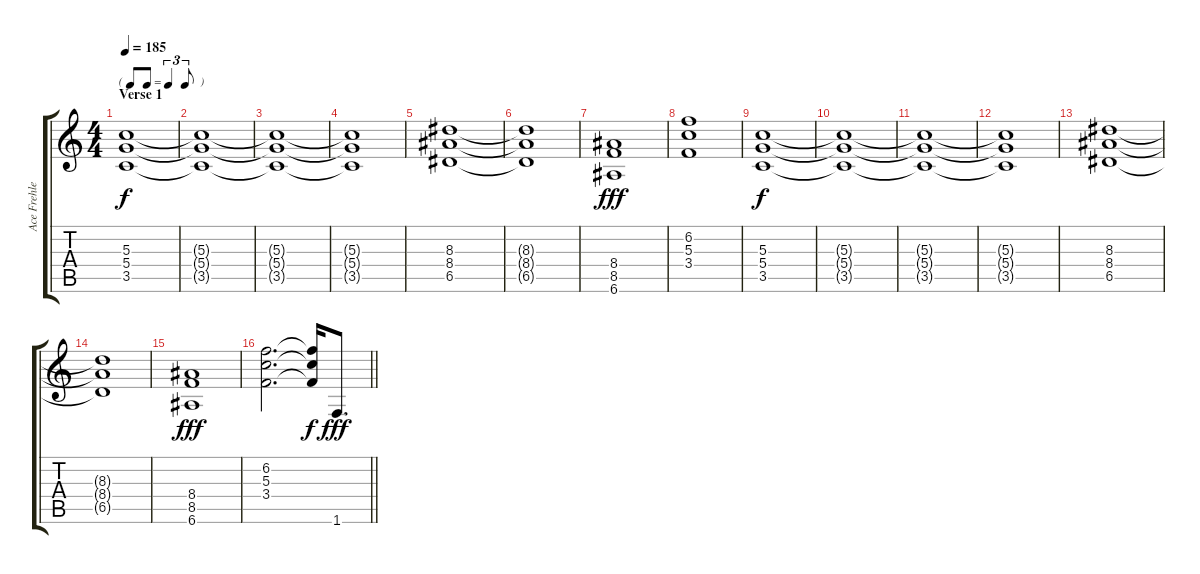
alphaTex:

\track ("Ace Frehley" "Ace Frehle") {instrument overdrivenguitar}
\staff {score tabs}
\tuning (E4 B3 G3 D3 A2 E2) {hide}
\ts (4 4)
\tf triplet8th
\section ("" "Verse 1")
\tempo 185
\clef g2
\ks c
(5.3 5.4 3.5).1{dy f} |
(5.3{t} 5.4{t} 3.5{t}).1 |
(5.3{t} 5.4{t} 3.5{t}).1 |
(5.3{t} 5.4{t} 3.5{t}).1 |
(8.3 8.4 6.5).1 |
(8.3{t} 8.4{t} 6.5{t}).1 |
(8.4 8.5 6.6).1{dy fff} |
(6.2 5.3 3.4).1 |
(5.3 5.4 3.5).1{dy f} |
(5.3{t} 5.4{t} 3.5{t}).1 |
(5.3{t} 5.4{t} 3.5{t}).1 |
(5.3{t} 5.4{t} 3.5{t}).1 |
(8.3 8.4 6.5).1 |
(8.3{t} 8.4{t} 6.5{t}).1 |
(8.4 8.5 6.6).1{dy fff} |
\barLineRight lightlight
(6.2 5.3 3.4).2{d} (6.2{t} 5.3{t} 3.4{t}).16{dy f} 1.6.8{d dy fff}
